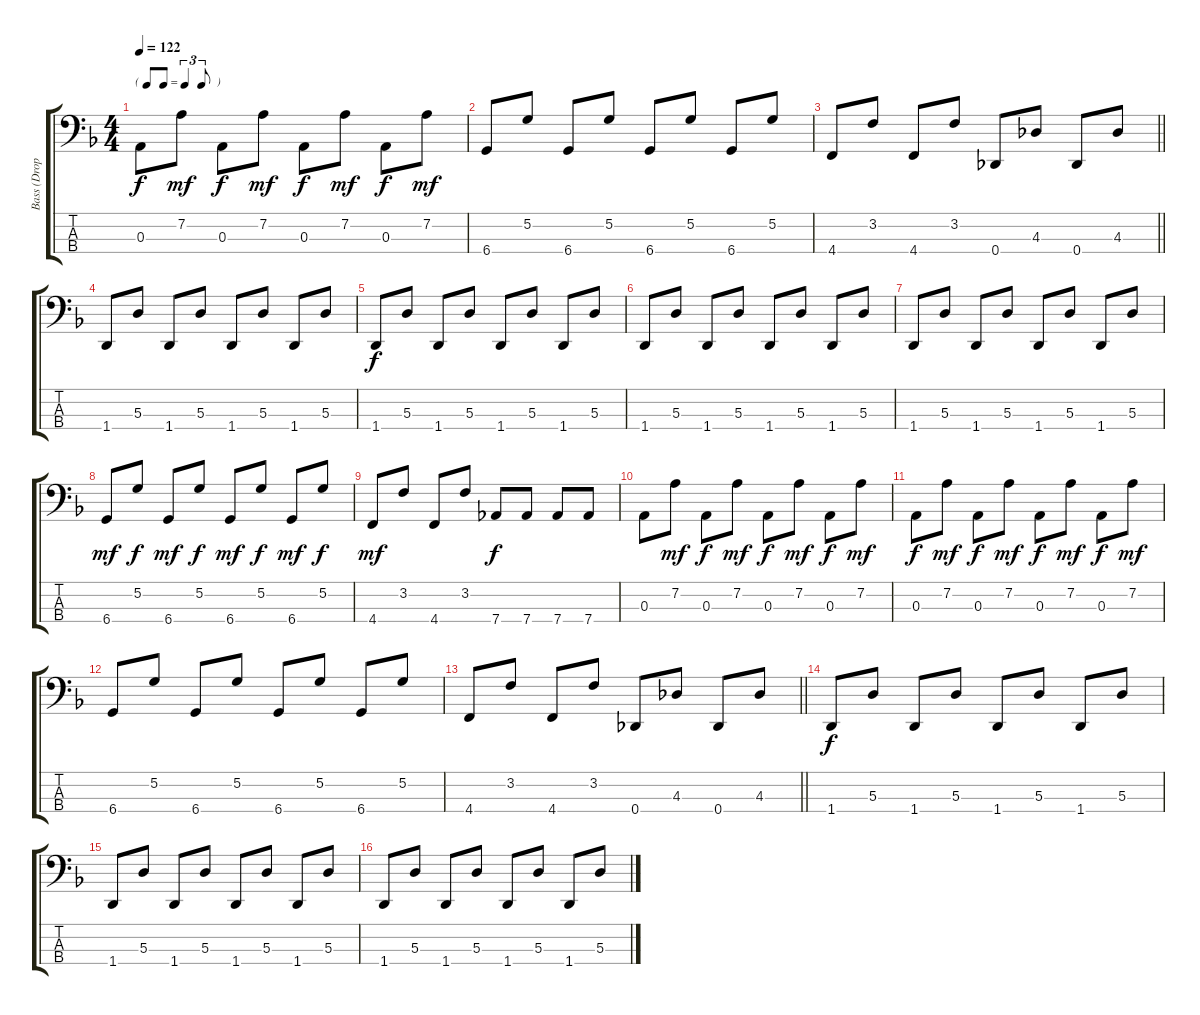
\track ("Bass (Drop C#)" "Bass (Drop") {instrument electricbasspick}
\staff {score tabs}
\tuning (G2 D2 A1 Db1) {hide}
\ts (4 4)
\tf triplet8th
\tempo 122
\clef f4
\ks dminor
0.3.8{dy f} 7.2.8{dy mf} 0.3.8{dy f} 7.2.8{dy mf} 0.3.8{dy f} 7.2.8{dy mf} 0.3.8{dy f} 7.2.8{dy mf} |
6.4.8 5.2.8 6.4.8 5.2.8 6.4.8 5.2.8 6.4.8 5.2.8 |
\barLineRight lightlight
4.4.8 3.2.8 4.4.8 3.2.8 0.4.8 4.3.8 0.4.8 4.3.8 |
1.4.8{instrument electricbassfinger} 5.3.8 1.4.8 5.3.8 1.4.8 5.3.8 1.4.8 5.3.8 |
1.4.8{dy f} 5.3.8 1.4.8 5.3.8 1.4.8 5.3.8 1.4.8 5.3.8 |
1.4.8 5.3.8 1.4.8 5.3.8 1.4.8 5.3.8 1.4.8 5.3.8 |
1.4.8 5.3.8 1.4.8 5.3.8 1.4.8 5.3.8 1.4.8 5.3.8 |
6.4.8{dy mf instrument electricbasspick} 5.2.8{dy f} 6.4.8{dy mf} 5.2.8{dy f} 6.4.8{dy mf} 5.2.8{dy f} 6.4.8{dy mf} 5.2.8{dy f} |
4.4.8{dy mf} 3.2.8 4.4.8 3.2.8 7.4.8{dy f} 7.4.8 7.4.8 7.4.8 |
0.3.8 7.2.8{dy mf} 0.3.8{dy f} 7.2.8{dy mf} 0.3.8{dy f} 7.2.8{dy mf} 0.3.8{dy f} 7.2.8{dy mf} |
0.3.8{dy f} 7.2.8{dy mf} 0.3.8{dy f} 7.2.8{dy mf} 0.3.8{dy f} 7.2.8{dy mf} 0.3.8{dy f} 7.2.8{dy mf} |
6.4.8 5.2.8 6.4.8 5.2.8 6.4.8 5.2.8 6.4.8 5.2.8 |
\barLineRight lightlight
4.4.8 3.2.8 4.4.8 3.2.8 0.4.8 4.3.8 0.4.8 4.3.8 |
1.4.8{dy f instrument electricbassfinger} 5.3.8 1.4.8 5.3.8 1.4.8 5.3.8 1.4.8 5.3.8 |
1.4.8 5.3.8 1.4.8 5.3.8 1.4.8 5.3.8 1.4.8 5.3.8 |
1.4.8 5.3.8 1.4.8 5.3.8 1.4.8 5.3.8 1.4.8 5.3.8
